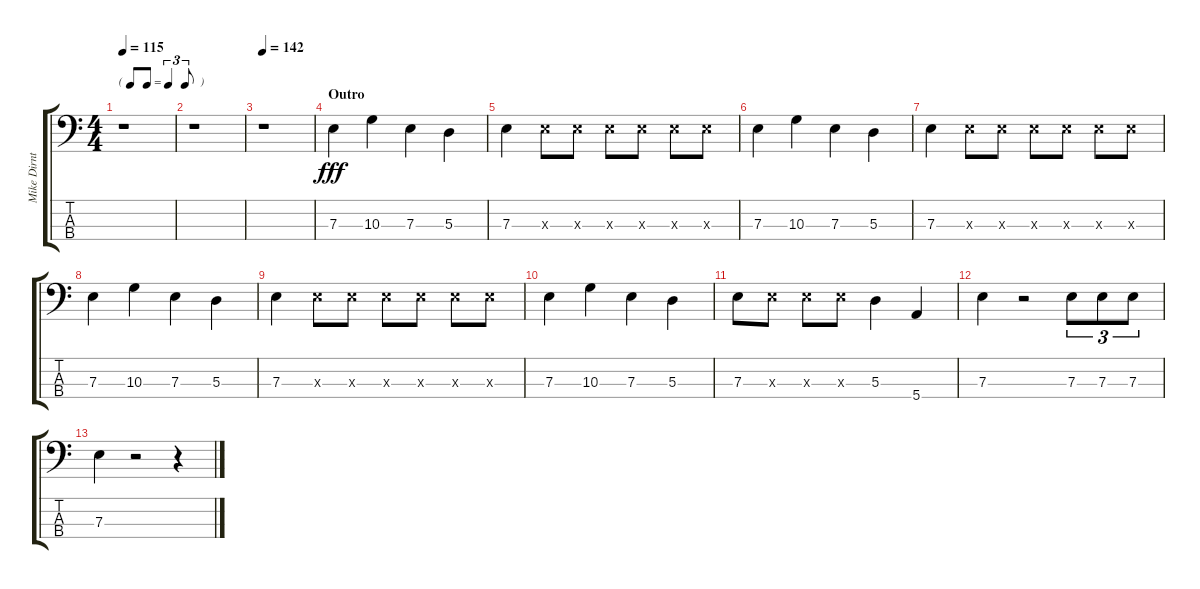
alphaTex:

\track ("Mike Dirnt" "Mike Dirnt") {instrument electricbasspick}
\staff {score tabs}
\tuning (G2 D2 A1 E1) {hide}
\ts (4 4)
\tf triplet8th
\tempo 115
\clef f4
\ks c
r.1{dy fff} |
r.1 |
\tempo 142
r.1 |
\section ("" "Outro")
7.3.4 10.3.4 7.3.4 5.3.4 |
7.3.4 7.3{x}.8 7.3{x}.8 7.3{x}.8 7.3{x}.8 7.3{x}.8 7.3{x}.8 |
7.3.4 10.3.4 7.3.4 5.3.4 |
7.3.4 7.3{x}.8 7.3{x}.8 7.3{x}.8 7.3{x}.8 7.3{x}.8 7.3{x}.8 |
7.3.4 10.3.4 7.3.4 5.3.4 |
7.3.4 7.3{x}.8 7.3{x}.8 7.3{x}.8 7.3{x}.8 7.3{x}.8 7.3{x}.8 |
7.3.4 10.3.4 7.3.4 5.3.4 |
7.3.8 7.3{x}.8 7.3{x}.8 7.3{x}.8 5.3.4 5.4.4 |
7.3.4 r.2 7.3.8{tu (3 2)} 7.3.8{tu (3 2)} 7.3.8{tu (3 2)} |
7.3.4 r.2 r.4
